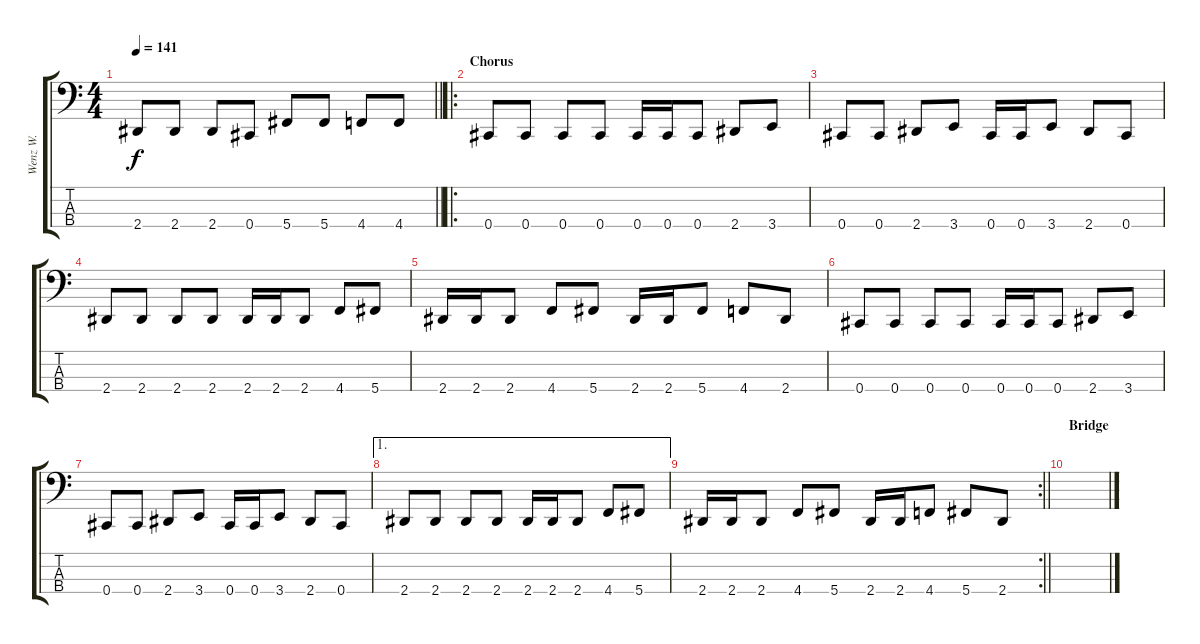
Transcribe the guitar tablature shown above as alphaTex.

\track ("Wenz W." "Wenz W.") {instrument electricbasspick}
\staff {score tabs}
\tuning (Gb2 Db2 Ab1 Db1) {hide}
\ts (4 4)
\tempo 141
\clef f4
\barLineRight lightlight
\ks c
2.4.8{dy f} 2.4.8 2.4.8 0.4.8 5.4.8 5.4.8 4.4.8 4.4.8 |
\ro
\section ("" "Chorus")
0.4.8 0.4.8 0.4.8 0.4.8 0.4.16 0.4.16 0.4.8 2.4.8 3.4.8 |
0.4.8 0.4.8 2.4.8 3.4.8 0.4.16 0.4.16 3.4.8 2.4.8 0.4.8 |
2.4.8 2.4.8 2.4.8 2.4.8 2.4.16 2.4.16 2.4.8 4.4.8 5.4.8 |
2.4.16 2.4.16 2.4.8 4.4.8 5.4.8 2.4.16 2.4.16 5.4.8 4.4.8 2.4.8 |
0.4.8 0.4.8 0.4.8 0.4.8 0.4.16 0.4.16 0.4.8 2.4.8 3.4.8 |
0.4.8 0.4.8 2.4.8 3.4.8 0.4.16 0.4.16 3.4.8 2.4.8 0.4.8 |
\ae 1
2.4.8 2.4.8 2.4.8 2.4.8 2.4.16 2.4.16 2.4.8 4.4.8 5.4.8 |
\rc 2
\barLineRight lightlight
2.4.16 2.4.16 2.4.8 4.4.8 5.4.8 2.4.16 2.4.16 4.4.8 5.4.8 2.4.8 |
\section ("" "Bridge")
